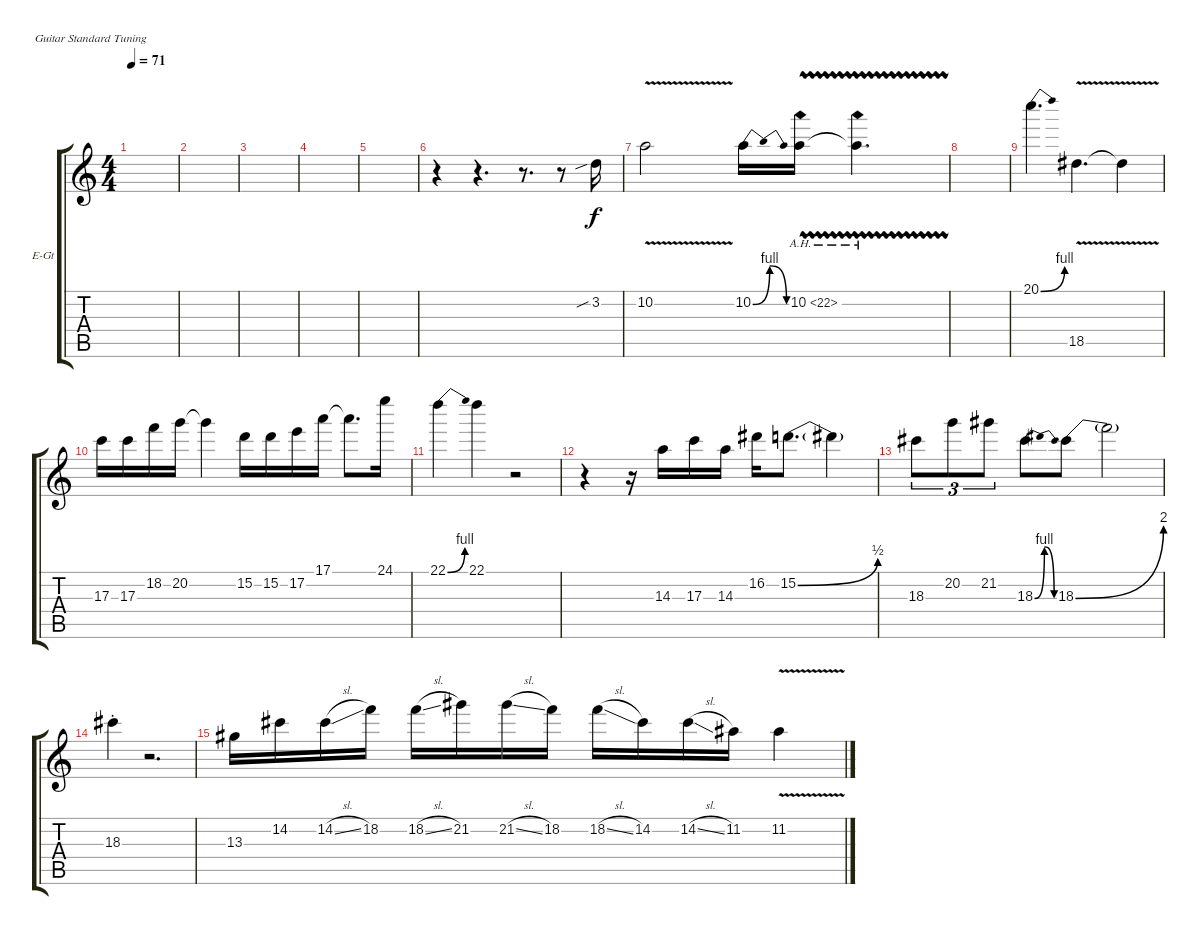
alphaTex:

\defaultSystemsLayout 4
\bracketExtendMode groupsimilarinstruments
\firstSystemTrackNameOrientation horizontal
\otherSystemsTrackNameOrientation horizontal
\track ("Electric Guitar" "E-Gt") {instrument distortionguitar}
\staff {score tabs}
\tuning (E4 B3 G3 D3 A2 E2)
\ts (4 4)
\tempo 71
\clef g2
\ks c
|
|
|
|
|
r.4 r.4{d} r.8{d} r.8 3.2{sib}.16 |
10.2{v}.2 10.2{be (bendrelease 0 0 1.7999999999999998 4 6 4 11.4 0)}.16 10.2{ah 12 vw}.16 10.2{ah 12 vw t}.4{d} |
|
20.1{be (bend 0 0 15 4)}.4{d} 18.5{v}.4{d} 18.5{v t}.4 |
17.3.16 17.3.16 18.2.16 20.2.16 20.2{t}.4 15.2.16 15.2.16 17.2.16 17.1.16 17.1{t}.8{d} 24.1.16 |
22.1{be (bend 0 0 15 4)}.4 22.1.4 r.2 |
r.4 r.16 14.3.16 17.3.16 14.3.16 16.2.16 15.2{be (bend 0 0 15.6 2)}.8{d} 15.2{t}.4 |
18.3.8{tu (3 2)} 20.2.8{tu (3 2)} 21.2.8{tu (3 2)} 18.3{be (bendrelease 0 0 13.2 4 31.2 4 43.199999999999996 0)}.8 18.3{be (bend 0 0 13.799999999999999 8)}.8 18.3{t}.2 |
18.3{st}.4 r.2{d} |
13.3.16 14.2.16 14.2{sl}.16 18.2.16 18.2{sl}.16 21.2.16 21.2{sl}.16 18.2.16 18.2{sl}.16 14.2.16 14.2{sl}.16 11.2.16 11.2{v}.4
